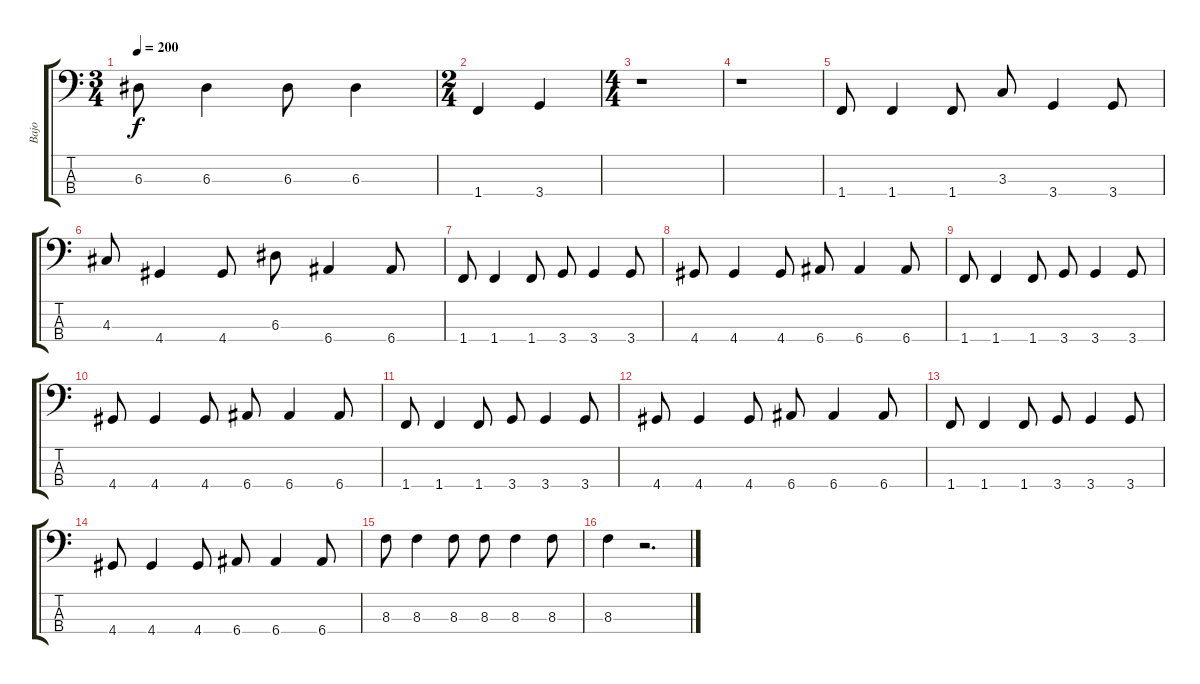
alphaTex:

\track ("Bajo" "Bajo") {instrument electricbasspick}
\staff {score tabs}
\tuning (G2 D2 A1 E1) {hide}
\ts (3 4)
\tempo 200
\clef f4
\ks c
6.3.8{dy f} 6.3.4 6.3.8 6.3.4 |
\ts (2 4)
1.4.4 3.4.4 |
\ts (4 4)
r.1 |
r.1 |
1.4.8{volume 16 instrument slapbass1} 1.4.4{volume 16 instrument slapbass1} 1.4.8{volume 16 instrument slapbass1} 3.3.8{volume 16 instrument slapbass1} 3.4.4{volume 16 instrument slapbass1} 3.4.8{volume 16 instrument slapbass1} |
4.3.8 4.4.4 4.4.8 6.3.8 6.4.4 6.4.8 |
1.4.8{instrument electricbasspick} 1.4.4 1.4.8 3.4.8 3.4.4 3.4.8 |
4.4.8 4.4.4 4.4.8 6.4.8 6.4.4 6.4.8 |
1.4.8 1.4.4 1.4.8 3.4.8 3.4.4 3.4.8 |
4.4.8 4.4.4 4.4.8 6.4.8 6.4.4 6.4.8 |
1.4.8 1.4.4 1.4.8 3.4.8 3.4.4 3.4.8 |
4.4.8 4.4.4 4.4.8 6.4.8 6.4.4 6.4.8 |
1.4.8 1.4.4 1.4.8 3.4.8 3.4.4 3.4.8 |
4.4.8 4.4.4 4.4.8 6.4.8 6.4.4 6.4.8 |
8.3.8 8.3.4 8.3.8 8.3.8 8.3.4 8.3.8 |
8.3.4 r.2{d}
